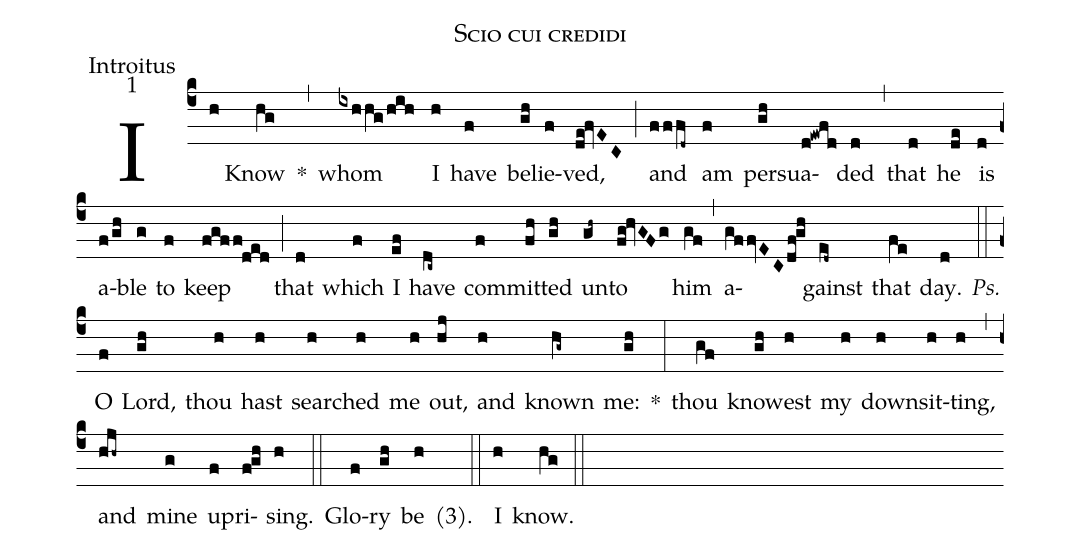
name:Scio cui credidi;
office-part:Introitus;
mode:1;
%%
(c4) I(h) Know(hg) *(,) whom(ixhhg/hih) I(h) have(f) be(gh)lie(f)ved,(de!fvEC) (;) and(fffd~) am(f) per(gh)sua(d!ewfd)ded(d) (,) that(d) he(de) is(d) a(f/gh)ble(g) to(f) keep(fgff!ded) (;) that(d) which(f) I(ef) have(dc~) com(f)mit(fh)ted(gh) un(gh~)to(fg!hvGFg) him(gf) (,) a(gffvEC/df!gh)gainst(ed~) that(fe) day.(d) <i>Ps.</i>(::) O(f) Lord,(gh) thou(h) hast(h) sear(h)ched(h) me(h) out,(hj) and(h) known(hg~) me:(gh) *(:) thou(gf) know(gh)est(h) my(h) down(h)sit(h)ting,(h) (,) and(hjh~) mine(g) up(f)ri(f!gh)sing.(h) (::) Glo(f)ry(gh) be(h) <v>(</v>3<v>)</v>.() (::) I(h) know.(hg) (::)
